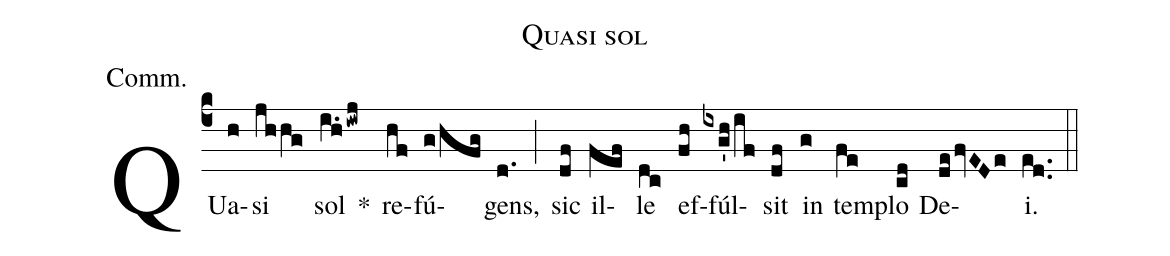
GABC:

name: Quasi sol;
annotation: Comm.;
mode: 1.;
office-part: communion;
%%
(c4) QUa(h)si(jh/hg) sol(i.hiwj) *() re(hf)fú(g/hfg)gens,(d.) (;) sic(df) il(fef)le(dc) ef(fh)fúl(ixg'h/if)sit(df) in(g) tem(fe)plo(cd) De(defvEDe)i.(ed..) (::)
